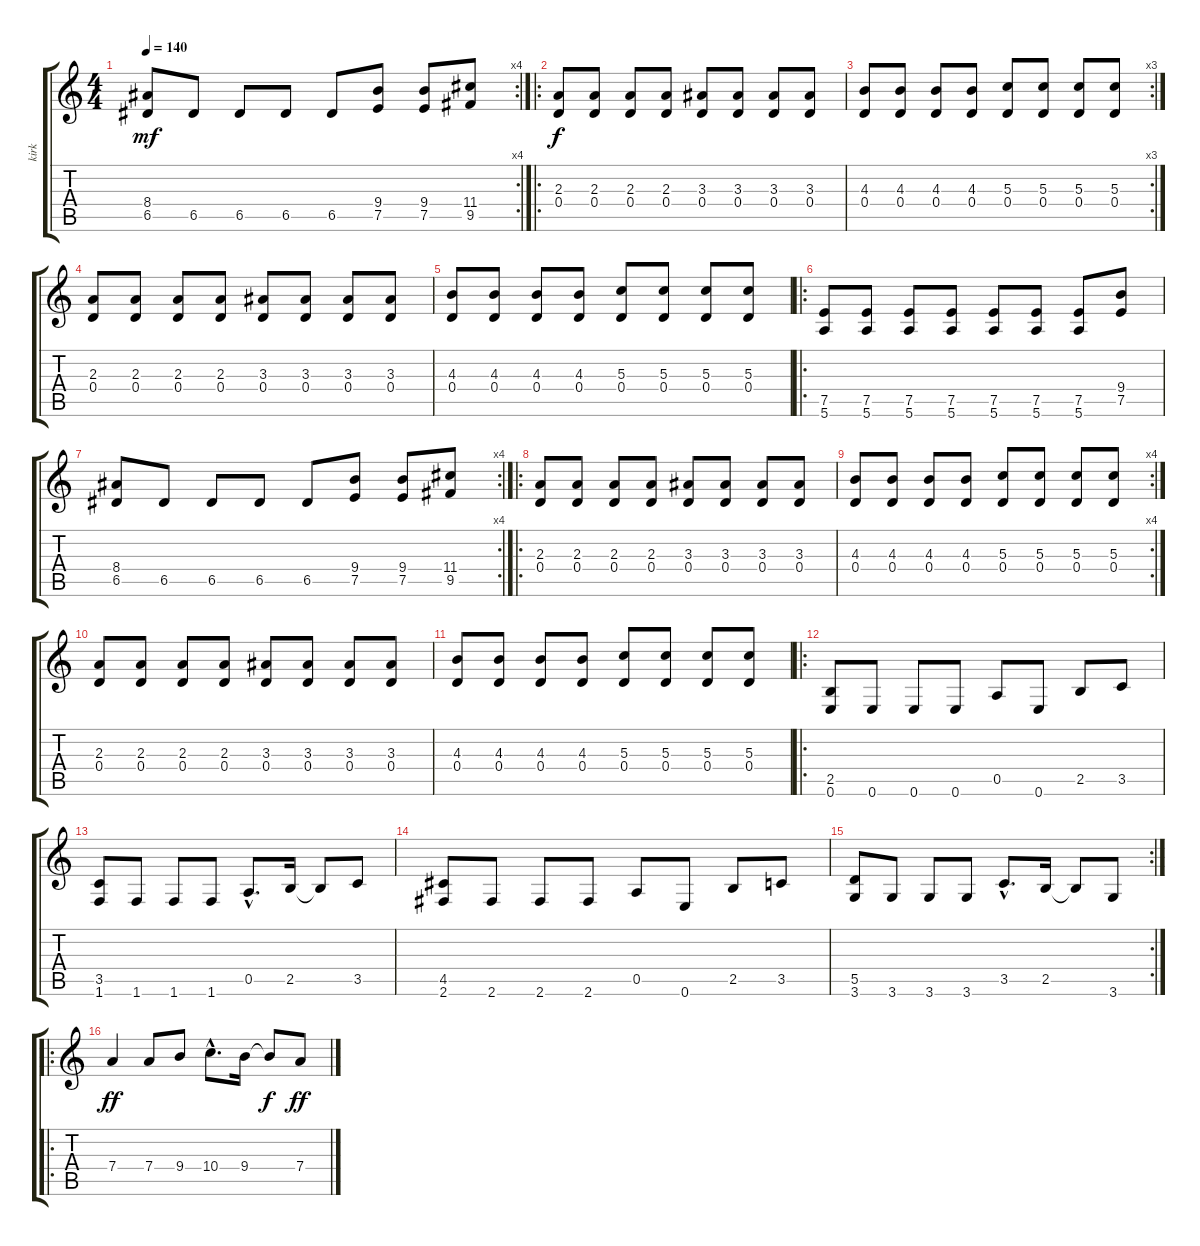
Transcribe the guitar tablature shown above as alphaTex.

\track ("kirk" "kirk") {instrument overdrivenguitar}
\staff {score tabs}
\tuning (E4 B3 G3 D3 A2 E2) {hide}
\rc 4
\ts (4 4)
\tempo 140
\clef g2
\ks c
(8.4 6.5).8{dy mf} 6.5.8 6.5.8 6.5.8 6.5.8 (9.4 7.5).8 (9.4 7.5).8 (11.4 9.5).8 |
\ro
(2.3 0.4).8{dy f} (2.3 0.4).8 (2.3 0.4).8 (2.3 0.4).8 (3.3 0.4).8 (3.3 0.4).8 (3.3 0.4).8 (3.3 0.4).8 |
\rc 3
(4.3 0.4).8 (4.3 0.4).8 (4.3 0.4).8 (4.3 0.4).8 (5.3 0.4).8 (5.3 0.4).8 (5.3 0.4).8 (5.3 0.4).8 |
(2.3 0.4).8 (2.3 0.4).8 (2.3 0.4).8 (2.3 0.4).8 (3.3 0.4).8 (3.3 0.4).8 (3.3 0.4).8 (3.3 0.4).8 |
(4.3 0.4).8 (4.3 0.4).8 (4.3 0.4).8 (4.3 0.4).8 (5.3 0.4).8 (5.3 0.4).8 (5.3 0.4).8 (5.3 0.4).8 |
\ro
(7.5 5.6).8 (7.5 5.6).8 (7.5 5.6).8 (7.5 5.6).8 (7.5 5.6).8 (7.5 5.6).8 (7.5 5.6).8 (9.4 7.5).8 |
\rc 4
(8.4 6.5).8 6.5.8 6.5.8 6.5.8 6.5.8 (9.4 7.5).8 (9.4 7.5).8 (11.4 9.5).8 |
\ro
(2.3 0.4).8 (2.3 0.4).8 (2.3 0.4).8 (2.3 0.4).8 (3.3 0.4).8 (3.3 0.4).8 (3.3 0.4).8 (3.3 0.4).8 |
\rc 4
(4.3 0.4).8 (4.3 0.4).8 (4.3 0.4).8 (4.3 0.4).8 (5.3 0.4).8 (5.3 0.4).8 (5.3 0.4).8 (5.3 0.4).8 |
(2.3 0.4).8 (2.3 0.4).8 (2.3 0.4).8 (2.3 0.4).8 (3.3 0.4).8 (3.3 0.4).8 (3.3 0.4).8 (3.3 0.4).8 |
(4.3 0.4).8 (4.3 0.4).8 (4.3 0.4).8 (4.3 0.4).8 (5.3 0.4).8 (5.3 0.4).8 (5.3 0.4).8 (5.3 0.4).8 |
\ro
(2.5 0.6).8 0.6.8 0.6.8 0.6.8 0.5.8 0.6.8 2.5.8 3.5.8 |
(3.5 1.6).8 1.6.8 1.6.8 1.6.8 0.5{hac}.8{d} 2.5.16 2.5{t}.8 3.5.8 |
(4.5 2.6).8 2.6.8 2.6.8 2.6.8 0.5.8 0.6.8 2.5.8 3.5.8 |
\rc 2
(5.5 3.6).8 3.6.8 3.6.8 3.6.8 3.5{hac}.8{d} 2.5.16 2.5{t}.8 3.6.8 |
\ro
7.4.4{dy ff volume 16} 7.4.8 9.4.8 10.4{hac}.8{d} 9.4.16 9.4{t}.8{dy f} 7.4.8{dy ff}
